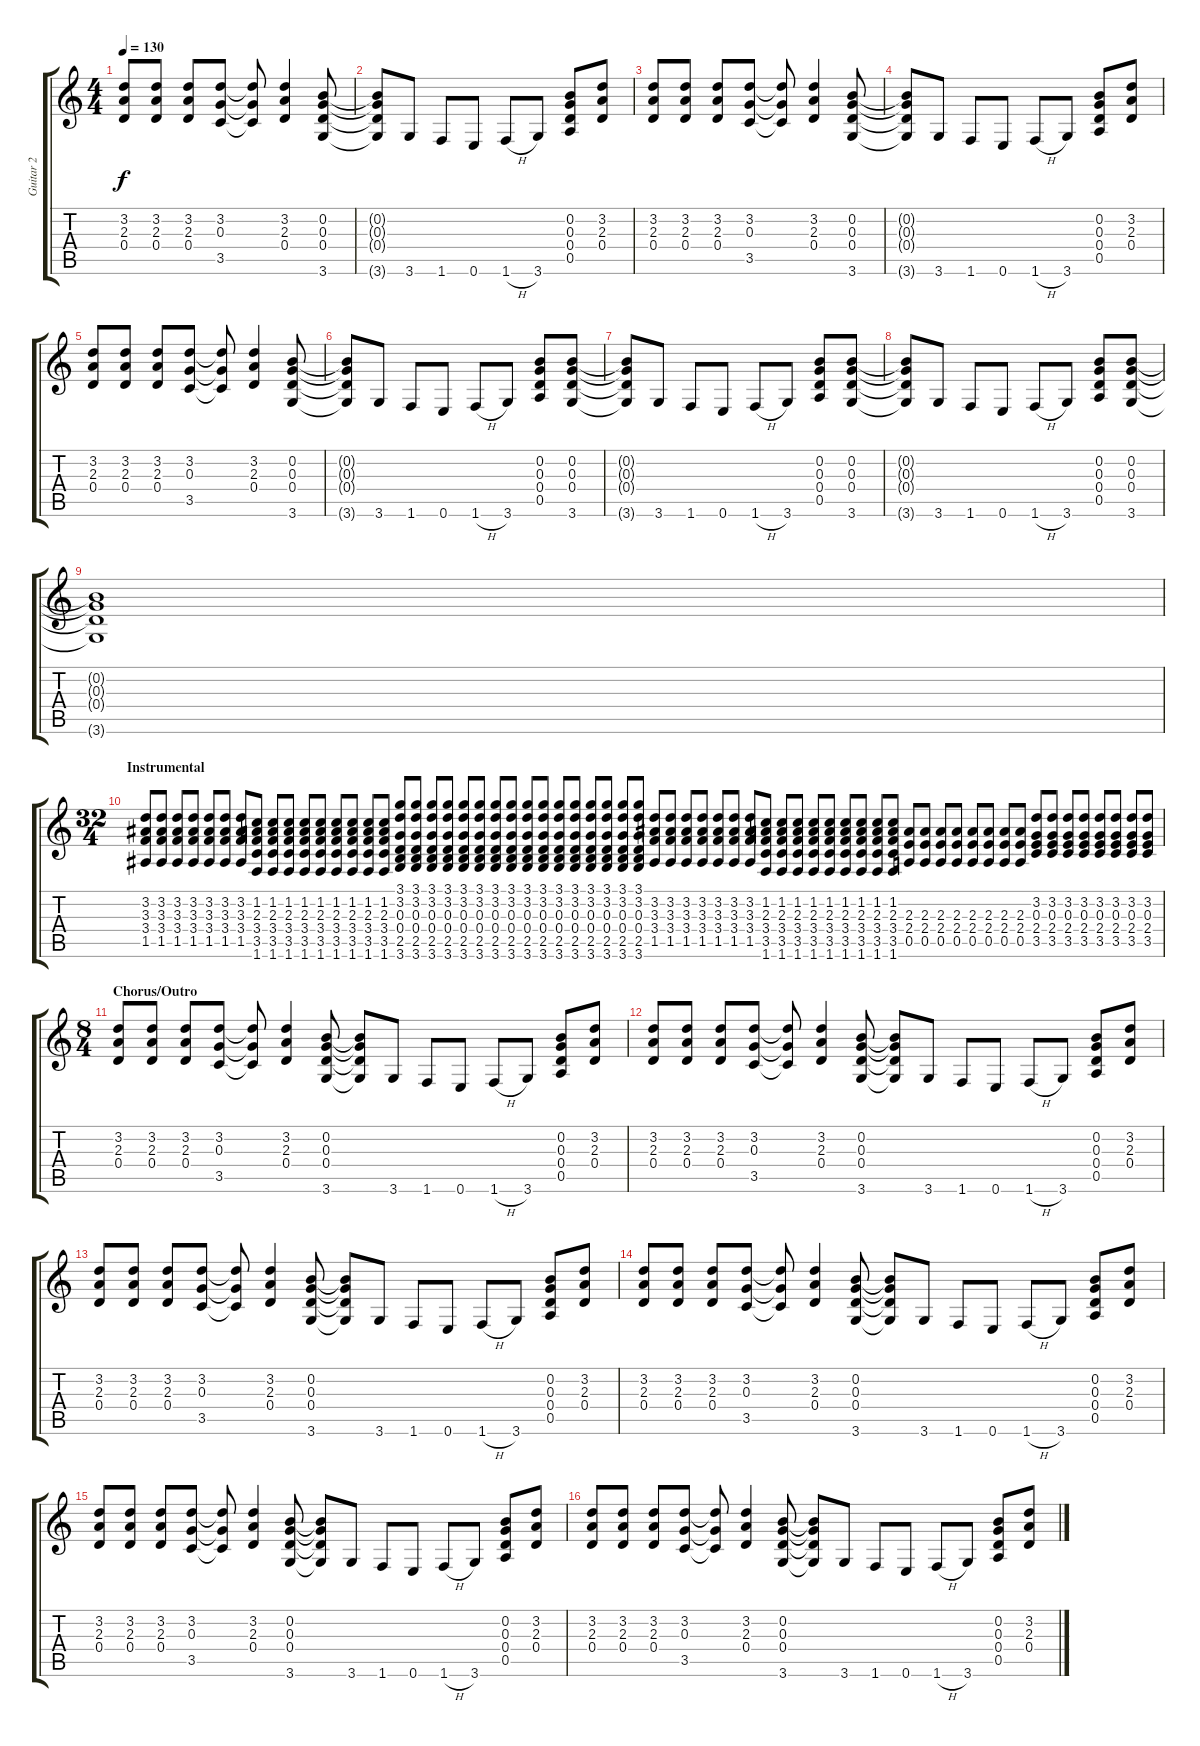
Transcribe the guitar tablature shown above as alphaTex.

\track ("Guitar 2" "Guitar 2") {instrument distortionguitar}
\staff {score tabs}
\tuning (E4 B3 G3 D3 A2 E2) {hide}
\ts (4 4)
\tempo 130
\clef g2
\ks c
(3.2 2.3 0.4).8{dy f} (3.2 2.3 0.4).8 (3.2 2.3 0.4).8 (3.2 0.3 3.5).8 (3.2{t} 0.3{t} 3.5{t}).8 (3.2 2.3 0.4).4 (0.2 0.3 0.4 3.6).8 |
(0.2{t} 0.3{t} 0.4{t} 3.6{t}).8 3.6.8 1.6.8 0.6.8 1.6{h}.8 3.6.8 (0.2 0.3 0.4 0.5).8 (3.2 2.3 0.4).8 |
(3.2 2.3 0.4).8 (3.2 2.3 0.4).8 (3.2 2.3 0.4).8 (3.2 0.3 3.5).8 (3.2{t} 0.3{t} 3.5{t}).8 (3.2 2.3 0.4).4 (0.2 0.3 0.4 3.6).8 |
(0.2{t} 0.3{t} 0.4{t} 3.6{t}).8 3.6.8 1.6.8 0.6.8 1.6{h}.8 3.6.8 (0.2 0.3 0.4 0.5).8 (3.2 2.3 0.4).8 |
(3.2 2.3 0.4).8 (3.2 2.3 0.4).8 (3.2 2.3 0.4).8 (3.2 0.3 3.5).8 (3.2{t} 0.3{t} 3.5{t}).8 (3.2 2.3 0.4).4 (0.2 0.3 0.4 3.6).8 |
(0.2{t} 0.3{t} 0.4{t} 3.6{t}).8 3.6.8 1.6.8 0.6.8 1.6{h}.8 3.6.8 (0.2 0.3 0.4 0.5).8 (0.2 0.3 0.4 3.6).8 |
(0.2{t} 0.3{t} 0.4{t} 3.6{t}).8 3.6.8 1.6.8 0.6.8 1.6{h}.8 3.6.8 (0.2 0.3 0.4 0.5).8 (0.2 0.3 0.4 3.6).8 |
(0.2{t} 0.3{t} 0.4{t} 3.6{t}).8 3.6.8 1.6.8 0.6.8 1.6{h}.8 3.6.8 (0.2 0.3 0.4 0.5).8 (0.2 0.3 0.4 3.6).8 |
(0.2{t} 0.3{t} 0.4{t} 3.6{t}).1 |
\ts (32 4)
\section ("" "Instrumental")
(3.2 3.3 3.4 1.5).8 (3.2 3.3 3.4 1.5).8 (3.2 3.3 3.4 1.5).8 (3.2 3.3 3.4 1.5).8 (3.2 3.3 3.4 1.5).8 (3.2 3.3 3.4 1.5).8 (3.2 3.3 3.4 1.5).8 (1.2 2.3 3.4 3.5 1.6).8 (1.2 2.3 3.4 3.5 1.6).8 (1.2 2.3 3.4 3.5 1.6).8 (1.2 2.3 3.4 3.5 1.6).8 (1.2 2.3 3.4 3.5 1.6).8 (1.2 2.3 3.4 3.5 1.6).8 (1.2 2.3 3.4 3.5 1.6).8 (1.2 2.3 3.4 3.5 1.6).8 (1.2 2.3 3.4 3.5 1.6).8 (3.1 3.2 0.3 0.4 2.5 3.6).8 (3.1 3.2 0.3 0.4 2.5 3.6).8 (3.1 3.2 0.3 0.4 2.5 3.6).8 (3.1 3.2 0.3 0.4 2.5 3.6).8 (3.1 3.2 0.3 0.4 2.5 3.6).8 (3.1 3.2 0.3 0.4 2.5 3.6).8 (3.1 3.2 0.3 0.4 2.5 3.6).8 (3.1 3.2 0.3 0.4 2.5 3.6).8 (3.1 3.2 0.3 0.4 2.5 3.6).8 (3.1 3.2 0.3 0.4 2.5 3.6).8 (3.1 3.2 0.3 0.4 2.5 3.6).8 (3.1 3.2 0.3 0.4 2.5 3.6).8 (3.1 3.2 0.3 0.4 2.5 3.6).8 (3.1 3.2 0.3 0.4 2.5 3.6).8 (3.1 3.2 0.3 0.4 2.5 3.6).8 (3.1 3.2 0.3 0.4 2.5 3.6).8 (3.2 3.3 3.4 1.5).8 (3.2 3.3 3.4 1.5).8 (3.2 3.3 3.4 1.5).8 (3.2 3.3 3.4 1.5).8 (3.2 3.3 3.4 1.5).8 (3.2 3.3 3.4 1.5).8 (3.2 3.3 3.4 1.5).8 (1.2 2.3 3.4 3.5 1.6).8 (1.2 2.3 3.4 3.5 1.6).8 (1.2 2.3 3.4 3.5 1.6).8 (1.2 2.3 3.4 3.5 1.6).8 (1.2 2.3 3.4 3.5 1.6).8 (1.2 2.3 3.4 3.5 1.6).8 (1.2 2.3 3.4 3.5 1.6).8 (1.2 2.3 3.4 3.5 1.6).8 (1.2 2.3 3.4 3.5 1.6).8 (2.3 2.4 0.5).8 (2.3 2.4 0.5).8 (2.3 2.4 0.5).8 (2.3 2.4 0.5).8 (2.3 2.4 0.5).8 (2.3 2.4 0.5).8 (2.3 2.4 0.5).8 (2.3 2.4 0.5).8 (3.2 0.3 2.4 3.5).8 (3.2 0.3 2.4 3.5).8 (3.2 0.3 2.4 3.5).8 (3.2 0.3 2.4 3.5).8 (3.2 0.3 2.4 3.5).8 (3.2 0.3 2.4 3.5).8 (3.2 0.3 2.4 3.5).8 (3.2 0.3 2.4 3.5).8 |
\ts (8 4)
\section ("" "Chorus/Outro")
(3.2 2.3 0.4).8 (3.2 2.3 0.4).8 (3.2 2.3 0.4).8 (3.2 0.3 3.5).8 (3.2{t} 0.3{t} 3.5{t}).8 (3.2 2.3 0.4).4 (0.2 0.3 0.4 3.6).8 (0.2{t} 0.3{t} 0.4{t} 3.6{t}).8 3.6.8 1.6.8 0.6.8 1.6{h}.8 3.6.8 (0.2 0.3 0.4 0.5).8 (3.2 2.3 0.4).8 |
(3.2 2.3 0.4).8 (3.2 2.3 0.4).8 (3.2 2.3 0.4).8 (3.2 0.3 3.5).8 (3.2{t} 0.3{t} 3.5{t}).8 (3.2 2.3 0.4).4 (0.2 0.3 0.4 3.6).8 (0.2{t} 0.3{t} 0.4{t} 3.6{t}).8 3.6.8 1.6.8 0.6.8 1.6{h}.8 3.6.8 (0.2 0.3 0.4 0.5).8 (3.2 2.3 0.4).8 |
(3.2 2.3 0.4).8 (3.2 2.3 0.4).8 (3.2 2.3 0.4).8 (3.2 0.3 3.5).8 (3.2{t} 0.3{t} 3.5{t}).8 (3.2 2.3 0.4).4 (0.2 0.3 0.4 3.6).8 (0.2{t} 0.3{t} 0.4{t} 3.6{t}).8 3.6.8 1.6.8 0.6.8 1.6{h}.8 3.6.8 (0.2 0.3 0.4 0.5).8 (3.2 2.3 0.4).8 |
(3.2 2.3 0.4).8 (3.2 2.3 0.4).8 (3.2 2.3 0.4).8 (3.2 0.3 3.5).8 (3.2{t} 0.3{t} 3.5{t}).8 (3.2 2.3 0.4).4 (0.2 0.3 0.4 3.6).8 (0.2{t} 0.3{t} 0.4{t} 3.6{t}).8 3.6.8 1.6.8 0.6.8 1.6{h}.8 3.6.8 (0.2 0.3 0.4 0.5).8 (3.2 2.3 0.4).8 |
(3.2 2.3 0.4).8 (3.2 2.3 0.4).8 (3.2 2.3 0.4).8 (3.2 0.3 3.5).8 (3.2{t} 0.3{t} 3.5{t}).8 (3.2 2.3 0.4).4 (0.2 0.3 0.4 3.6).8 (0.2{t} 0.3{t} 0.4{t} 3.6{t}).8 3.6.8 1.6.8 0.6.8 1.6{h}.8 3.6.8 (0.2 0.3 0.4 0.5).8 (3.2 2.3 0.4).8 |
(3.2 2.3 0.4).8 (3.2 2.3 0.4).8 (3.2 2.3 0.4).8 (3.2 0.3 3.5).8 (3.2{t} 0.3{t} 3.5{t}).8 (3.2 2.3 0.4).4 (0.2 0.3 0.4 3.6).8 (0.2{t} 0.3{t} 0.4{t} 3.6{t}).8 3.6.8 1.6.8 0.6.8 1.6{h}.8 3.6.8 (0.2 0.3 0.4 0.5).8 (3.2 2.3 0.4).8
